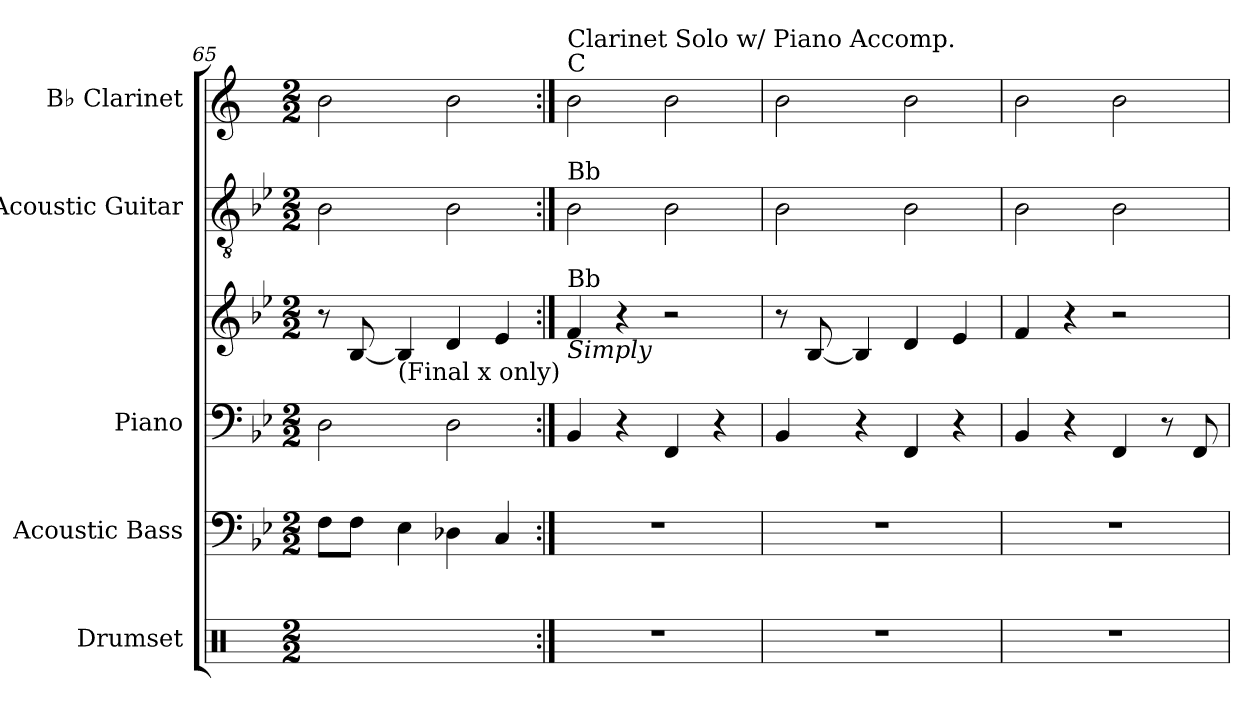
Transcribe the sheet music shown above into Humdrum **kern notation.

**kern	**kern	**kern	**kern	**kern	**kern
*part5	*part4	*part3	*part3	*part2	*part1
*staff6	*staff5	*staff4	*staff3	*staff2	*staff1
*I"Drumset	*I"Acoustic Bass	*I"Piano	*	*I"Acoustic Guitar	*I"B♭ Clarinet
*I'D. Set	*I'Bass	*I'Pno.	*	*I'Guit.	*I'B♭ Cl.
*clefX	*clefF4	*clefF4	*clefG2	*clefGv2	*clefG2
*	*ITrd7c12	*	*	*	*ITrd1c2
*k[]	*k[b-e-]	*k[b-e-]	*k[b-e-]	*k[b-e-]	*k[b-e-]
*M2/2	*M2/2	*M2/2	*M2/2	*M2/2	*M2/2
=65	=65	=65	=65	=65	=65
2R	8FF\L	2D	8r	2B-	2a
.	8FF\J	.	[8B-/	.	.
!	!	!	!LO:TX:b:t=(Final x only)	!	!
.	4EE-\	.	4B-/]	.	.
2R	4DD-X\	2D	4d/	2B-	2a
.	4CC/	.	4e-/	.	.
!!LO:LB:g=z
=66:|!	=66:|!	=66:|!	=66:|!	=66:|!	=66:|!
!	!	!	!	!	!LO:TX:a:t=C
!	!	!	!	!	!LO:TX:a:t=Clarinet Solo w/ Piano Accomp.
!	!	!	!	!LO:TX:a:t=Bb	!
!	!	!	!LO:TX:a:t=Bb	!	!
!	!	!	!LO:TX:b:i:t=Simply	!	!
1r	1r	4BB-/	4f/	2B-	2a
.	.	4r	4r	.	.
.	.	4FF/	2r	2B-	2a
.	.	4r	.	.	.
=67	=67	=67	=67	=67	=67
1r	1r	4BB-/	8r	2B-	2a
.	.	.	[8B-/	.	.
.	.	4r	4B-/]	.	.
.	.	4FF/	4d/	2B-	2a
.	.	4r	4e-/	.	.
=68	=68	=68	=68	=68	=68
1r	1r	4BB-/	4f/	2B-	2a
.	.	4r	4r	.	.
.	.	4FF/	2r	2B-	2a
.	.	8r	.	.	.
.	.	8FF/	.	.	.
=	=	=	=	=	=
*-	*-	*-	*-	*-	*-
